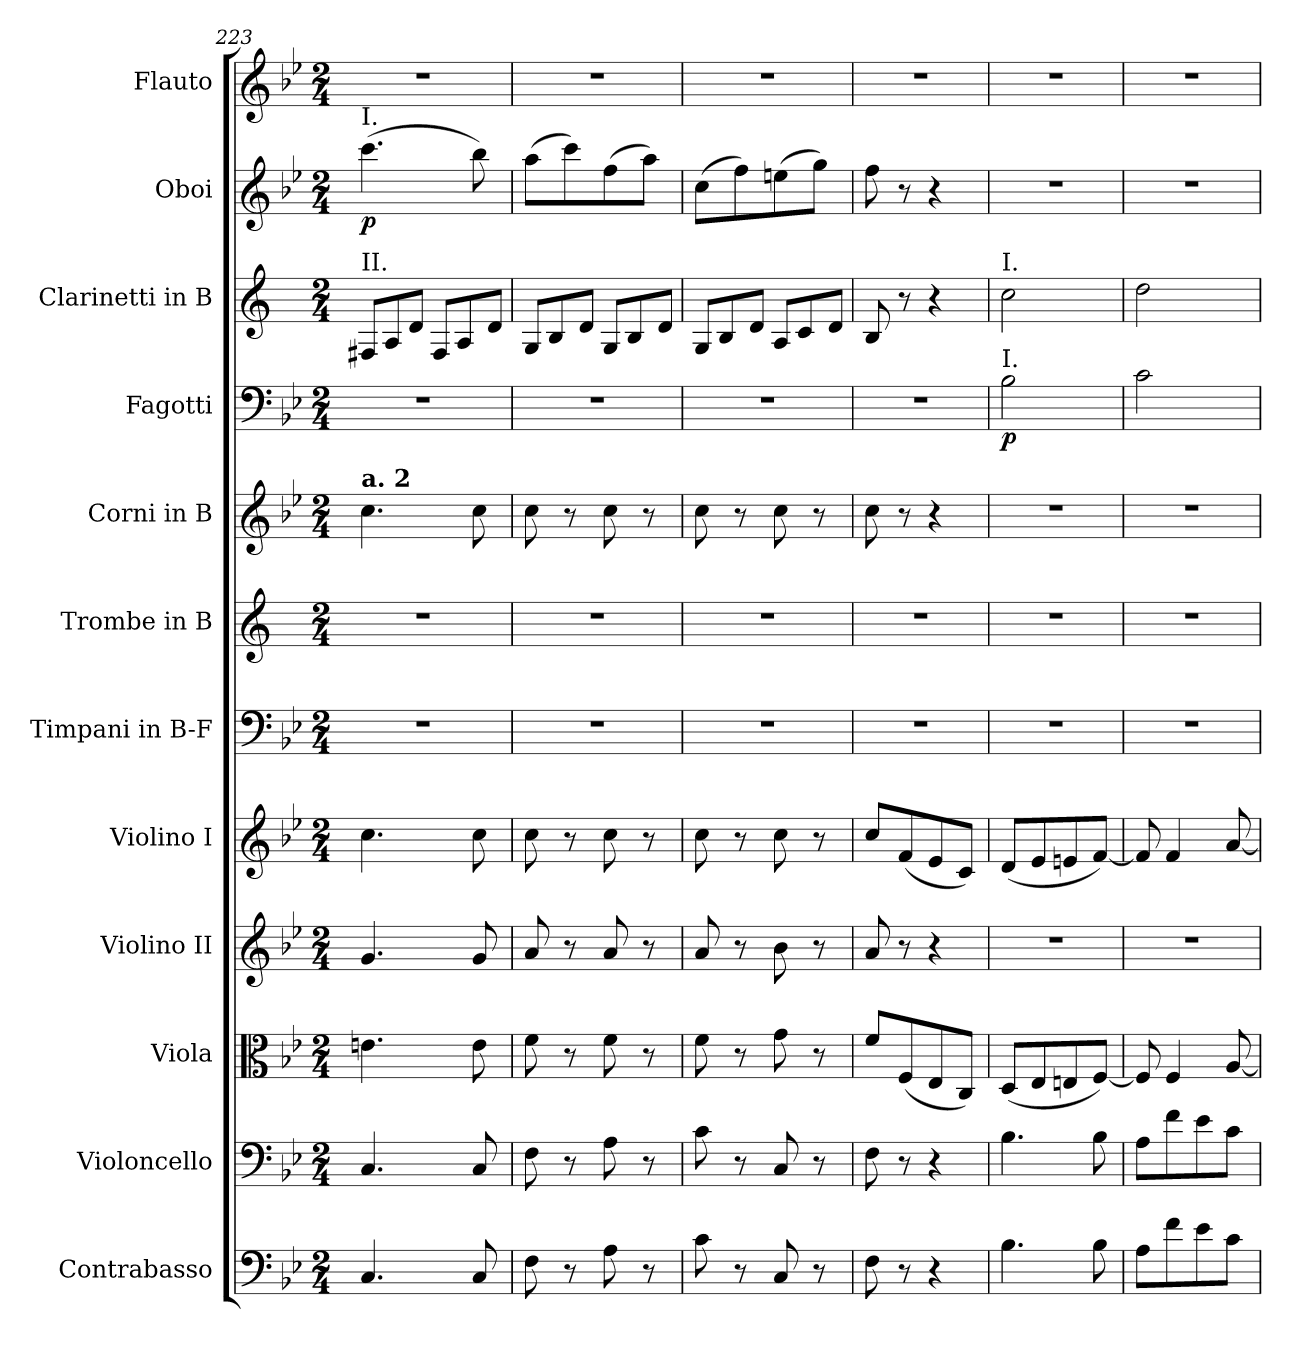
**kern	**kern	**kern	**kern	**kern	**kern	**kern	**kern	**kern	**dynam	**kern	**kern	**dynam	**kern
*part12	*part11	*part10	*part9	*part8	*part7	*part6	*part5	*part4	*part4	*part3	*part2	*part2	*part1
*staff12	*staff11	*staff10	*staff9	*staff8	*staff7	*staff6	*staff5	*staff4	*staff4	*staff3	*staff2	*staff2	*staff1
*I"Contrabasso	*I"Violoncello	*I"Viola	*I"Violino II	*I"Violino I	*I"Timpani in B-F	*I"Trombe in B	*I"Corni in B	*I"Fagotti	*	*I"Clarinetti in B	*I"Oboi	*	*I"Flauto
*	*	*	*	*	*I'Timp.	*I'Tr.	*I'Cor.	*I'Fag.	*	*I'Cl.	*I'Ob.	*	*I'Fl.
*clefF4	*clefF4	*clefC3	*clefG2	*clefG2	*clefF4	*clefG2	*clefG2	*clefF4	*	*clefG2	*clefG2	*	*clefG2
*ITrd7c12	*	*	*	*	*	*ITrd1c2	*ITrd8c14	*	*	*ITrd1c2	*	*	*
*k[b-e-]	*k[b-e-]	*k[b-e-]	*k[b-e-]	*k[b-e-]	*k[b-e-]	*k[b-e-]	*k[b-e-]	*k[b-e-]	*	*k[b-e-]	*k[b-e-]	*	*k[b-e-]
*M2/4	*M2/4	*M2/4	*M2/4	*M2/4	*M2/4	*M2/4	*M2/4	*M2/4	*	*M2/4	*M2/4	*	*M2/4
*	*	*	*	*	*	*	*	*	*	*Xtuplet	*	*	*
=223	=223	=223	=223	=223	=223	=223	=223	=223	=223	=223	=223	=223	=223
!	!	!	!	!	!	!	!	!	!	!	!LO:TX:a:t=I.	!	!
!	!	!	!	!	!	!	!	!	!	!LO:TX:a:t=II.	!	!	!
!	!	!	!	!	!	!	!LO:TX:a:B:t=a. 2	!	!	!	!	!	!
!	!	!	!	!	!	!	!	!	!	!	!	!LO:DY:b	!
4.CC/	4.C/	4.en\	4.g/	4.cc\	2r	2r	4.c\	2r	.	12En/L	(4.ccc\	p	2r
.	.	.	.	.	.	.	.	.	.	12G/	.	.	.
.	.	.	.	.	.	.	.	.	.	12c/J	.	.	.
.	.	.	.	.	.	.	.	.	.	12E/L	.	.	.
.	.	.	.	.	.	.	.	.	.	12G/	.	.	.
8CC/	8C/	8e\	8g/	8cc\	.	.	8c\	.	.	.	8bb-\)	.	.
.	.	.	.	.	.	.	.	.	.	12c/J	.	.	.
=224	=224	=224	=224	=224	=224	=224	=224	=224	=224	=224	=224	=224	=224
8FF\	8F\	8f\	8a/	8cc\	2r	2r	8c\	2r	.	12F/L	(8aa\L	.	2r
.	.	.	.	.	.	.	.	.	.	12A/	.	.	.
8r	8r	8r	8r	8r	.	.	8r	.	.	.	8ccc\)	.	.
.	.	.	.	.	.	.	.	.	.	12c/J	.	.	.
8AA\	8A\	8f\	8a/	8cc\	.	.	8c\	.	.	12F/L	(8ff\	.	.
.	.	.	.	.	.	.	.	.	.	12A/	.	.	.
8r	8r	8r	8r	8r	.	.	8r	.	.	.	8aa\J)	.	.
.	.	.	.	.	.	.	.	.	.	12c/J	.	.	.
=225	=225	=225	=225	=225	=225	=225	=225	=225	=225	=225	=225	=225	=225
8C\	8c\	8f\	8a/	8cc\	2r	2r	8c\	2r	.	12F/L	(8cc\L	.	2r
.	.	.	.	.	.	.	.	.	.	12A/	.	.	.
8r	8r	8r	8r	8r	.	.	8r	.	.	.	8ff\)	.	.
.	.	.	.	.	.	.	.	.	.	12c/J	.	.	.
8CC/	8C/	8g\	8b-\	8cc\	.	.	8c\	.	.	12G/L	(8een\	.	.
.	.	.	.	.	.	.	.	.	.	12B-/	.	.	.
8r	8r	8r	8r	8r	.	.	8r	.	.	.	8gg\J)	.	.
.	.	.	.	.	.	.	.	.	.	12c/J	.	.	.
=226	=226	=226	=226	=226	=226	=226	=226	=226	=226	=226	=226	=226	=226
8FF\	8F\	8f/L	8a/	8cc/L	2r	2r	8c\	2r	.	8A/	8ff\	.	2r
8r	8r	(8F/	8r	(8f/	.	.	8r	.	.	8r	8r	.	.
4r	4r	8E-/	4r	8e-/	.	.	4r	.	.	4r	4r	.	.
.	.	8C/J)	.	8c/J)	.	.	.	.	.	.	.	.	.
=227	=227	=227	=227	=227	=227	=227	=227	=227	=227	=227	=227	=227	=227
!	!	!	!	!	!	!	!	!	!	!LO:TX:a:t=I.	!	!	!
!	!	!	!	!	!	!	!	!LO:TX:a:t=I.	!	!	!	!	!
!	!	!	!	!	!	!	!	!	!LO:DY:b	!	!	!	!
4.BB-\	4.B-\	(8D/L	2r	(8d/L	2r	2r	2r	2B-\	p	2b-\	2r	.	2r
.	.	8E-/	.	8e-/	.	.	.	.	.	.	.	.	.
.	.	8En/	.	8en/	.	.	.	.	.	.	.	.	.
8BB-\	8B-\	[8F/J)	.	[8f/J)	.	.	.	.	.	.	.	.	.
=228	=228	=228	=228	=228	=228	=228	=228	=228	=228	=228	=228	=228	=228
8AA\L	8A\L	8F/]	2r	8f/]	2r	2r	2r	2c\	.	2cc\	2r	.	2r
8F\	8f\	4F/	.	4f/	.	.	.	.	.	.	.	.	.
8E-\	8e-\	.	.	.	.	.	.	.	.	.	.	.	.
8C\J	8c\J	[8A/	.	[8a/	.	.	.	.	.	.	.	.	.
=	=	=	=	=	=	=	=	=	=	=	=	=	=
*-	*-	*-	*-	*-	*-	*-	*-	*-	*-	*-	*-	*-	*-
